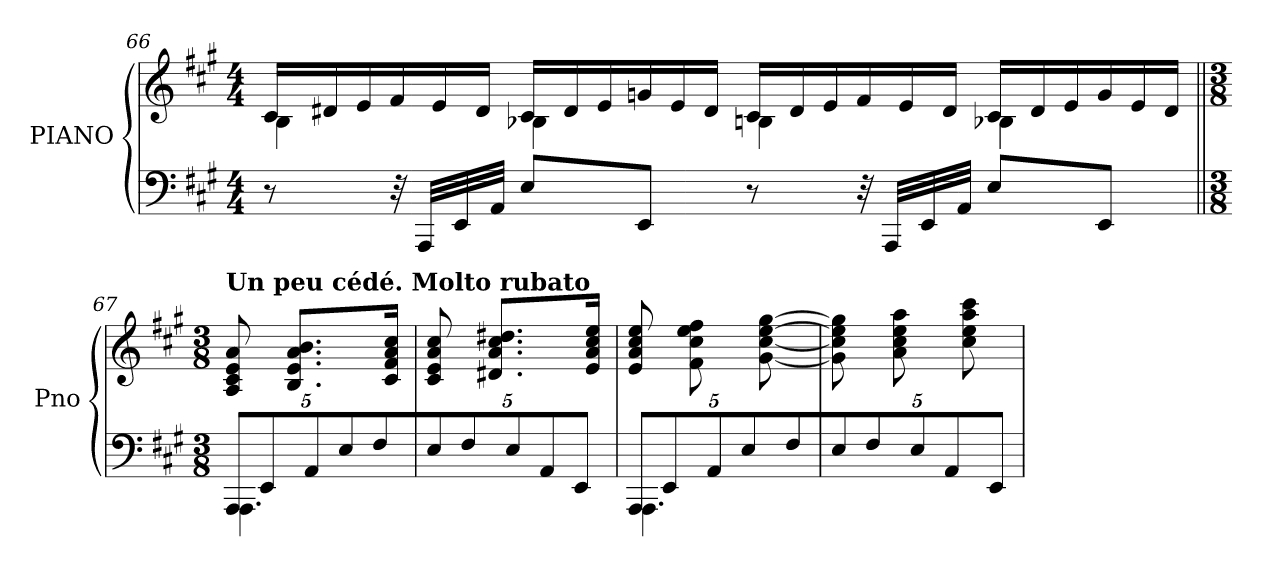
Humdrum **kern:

**kern	**kern
*part1	*part1
*staff2	*staff1
*I"PIANO	*
*I'Pno	*
!!LO:LB:g=z
*clefF4	*clefG2
*k[f#c#g#]	*k[f#c#g#]
*M4/4	*M4/4
*	*Xtuplet
=66	=66
*	*^
8r	24c#/LL	4B\
.	24d#X/	.
.	24e/	.
32r	24f#/	.
32AAA/LLL	.	.
.	24e/	.
32EE/	.	.
.	24d#/JJ	.
32AA/JJJ	.	.
8E/L	24c#/LL	4B-X\
.	24d#/	.
.	24e/	.
8EE/J	24gn/	.
.	24e/	.
.	24d#/JJ	.
8r	24c#/LL	4Bn\
.	24d#/	.
.	24e/	.
32r	24f#/	.
32AAA/LLL	.	.
.	24e/	.
32EE/	.	.
.	24d#/JJ	.
32AA/JJJ	.	.
8E/L	24c#/LL	4B-X\
.	24d#/	.
.	24e/	.
8EE/J	24g/	.
.	24e/	.
.	24d#/JJ	.
*	*v	*v
!!LO:PB:g=z
=67||	=67||
*M3/8	*M3/8
*Xbrackettup	*
*^	*
!	!	!LO:TX:a:B:t=Un peu cédé. Molto rubato
40%3AAA/LL	4.AAA\	8A/ 8c#/ 8e/ 8a/
40%3EE/	.	.
.	.	8.B/ 8.e/ 8.a/ 8.b/L
40%3AA/	.	.
40%3E/	.	.
40%3F#/	.	.
.	.	16c#/ 16f#/ 16a/ 16cc#/Jk
*v	*v	*
=68	=68
40%3E/	8c#/ 8e/ 8a/ 8cc#/
40%3F#/	.
.	8.d#X/ 8.a/ 8.cc#/ 8.dd#X/L
40%3E/	.
40%3AA/	.
40%3EE/JJ	.
.	16e/ 16a/ 16cc#/ 16ee/Jk
=69	=69
*^	*
40%3AAA/LL	4.AAA\	8e/ 8a/ 8cc#/ 8ee/
40%3EE/	.	.
.	.	8f#\ 8cc#\ 8ee\ 8ff#\
40%3AA/	.	.
40%3E/	.	.
.	.	[8g#\ [8cc#\ [8ee\ [8gg#\
40%3F#/	.	.
*v	*v	*
=70	=70
40%3E/	8g#\] 8cc#\] 8ee\] 8gg#\]
40%3F#/	.
.	8a\ 8cc#\ 8ee\ 8aa\
40%3E/	.
40%3AA/	.
.	8cc#\ 8ee\ 8aa\ 8ccc#\
40%3EE/JJ	.
=	=
*-	*-
